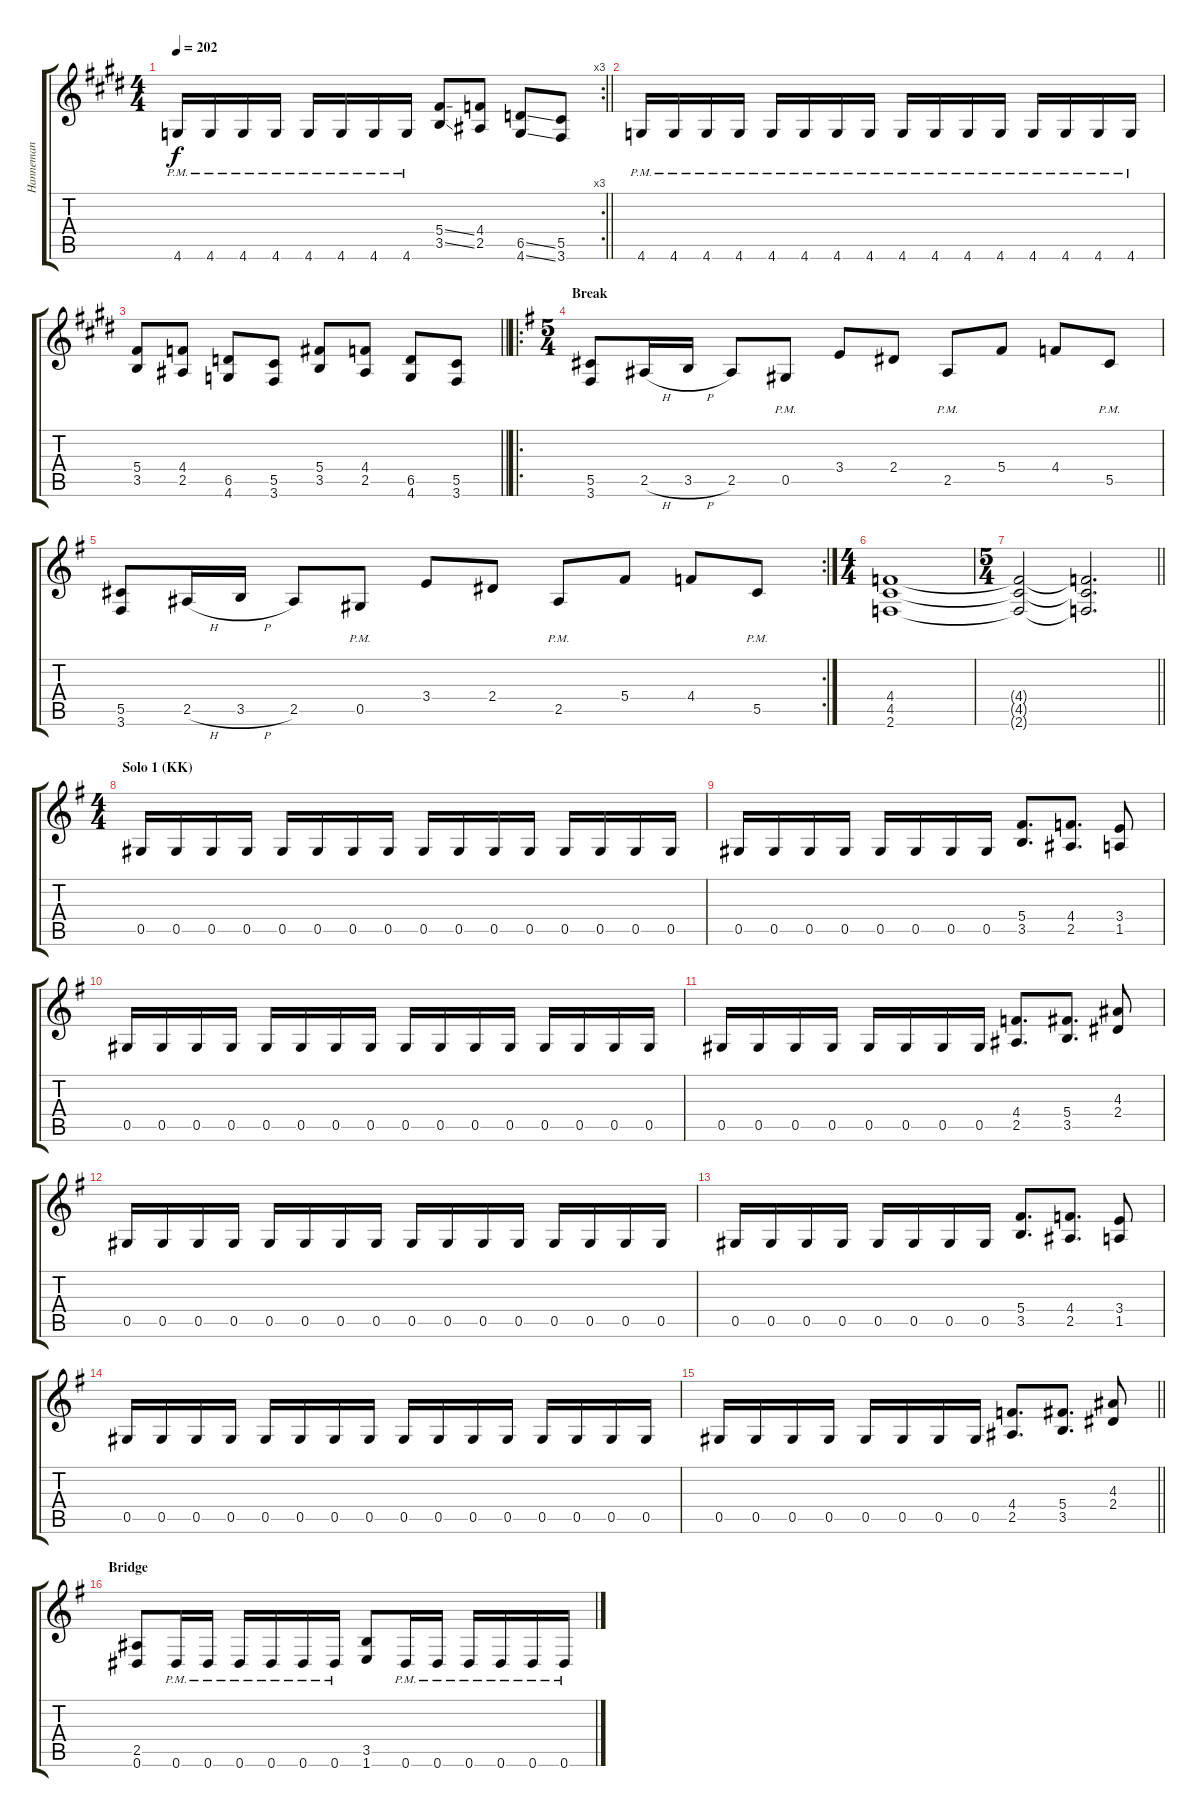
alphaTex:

\track ("Hanneman" "Hanneman") {instrument distortionguitar}
\staff {score tabs}
\tuning (Eb4 Bb3 Gb3 Db3 Ab2 Eb2) {hide}
\rc 3
\ts (4 4)
\tempo 202
\clef g2
\barLineRight lightlight
\ks e
4.6{pm}.16{dy f} 4.6{pm}.16 4.6{pm}.16 4.6{pm}.16 4.6{pm}.16 4.6{pm}.16 4.6{pm}.16 4.6{pm}.16 (5.4{ss} 3.5{ss}).8 (4.4 2.5).8 (6.5{ss} 4.6{ss}).8 (5.5 3.6).8 |
4.6{pm}.16 4.6{pm}.16 4.6{pm}.16 4.6{pm}.16 4.6{pm}.16 4.6{pm}.16 4.6{pm}.16 4.6{pm}.16 4.6{pm}.16 4.6{pm}.16 4.6{pm}.16 4.6{pm}.16 4.6{pm}.16 4.6{pm}.16 4.6{pm}.16 4.6{pm}.16 |
\barLineRight lightlight
(5.4 3.5).8 (4.4 2.5).8 (6.5 4.6).8 (5.5 3.6).8 (5.4 3.5).8 (4.4 2.5).8 (6.5 4.6).8 (5.5 3.6).8 |
\ro
\ts (5 4)
\section ("" "Break")
\ks g
(5.5 3.6).8 2.5{h}.16 3.5{h}.16 2.5.8 0.5{pm}.8 3.4.8 2.4.8 2.5{pm}.8 5.4.8 4.4.8 5.5{pm}.8 |
\rc 2
(5.5 3.6).8 2.5{h}.16 3.5{h}.16 2.5.8 0.5{pm}.8 3.4.8 2.4.8 2.5{pm}.8 5.4.8 4.4.8 5.5{pm}.8 |
\ts (4 4)
(4.4 4.5 2.6).1 |
\ts (5 4)
\barLineRight lightlight
(4.4{t} 4.5{t} 2.6{t}).2 (4.4{t} 4.5{t} 2.6{t}).2{d} |
\ts (4 4)
\section ("" "Solo 1 (KK)")
0.5.16 0.5.16 0.5.16 0.5.16 0.5.16 0.5.16 0.5.16 0.5.16 0.5.16 0.5.16 0.5.16 0.5.16 0.5.16 0.5.16 0.5.16 0.5.16 |
0.5.16 0.5.16 0.5.16 0.5.16 0.5.16 0.5.16 0.5.16 0.5.16 (5.4 3.5).8{d} (4.4 2.5).8{d} (3.4 1.5).8 |
0.5.16 0.5.16 0.5.16 0.5.16 0.5.16 0.5.16 0.5.16 0.5.16 0.5.16 0.5.16 0.5.16 0.5.16 0.5.16 0.5.16 0.5.16 0.5.16 |
0.5.16 0.5.16 0.5.16 0.5.16 0.5.16 0.5.16 0.5.16 0.5.16 (4.4 2.5).8{d} (5.4 3.5).8{d} (4.3 2.4).8 |
0.5.16 0.5.16 0.5.16 0.5.16 0.5.16 0.5.16 0.5.16 0.5.16 0.5.16 0.5.16 0.5.16 0.5.16 0.5.16 0.5.16 0.5.16 0.5.16 |
0.5.16 0.5.16 0.5.16 0.5.16 0.5.16 0.5.16 0.5.16 0.5.16 (5.4 3.5).8{d} (4.4 2.5).8{d} (3.4 1.5).8 |
0.5.16 0.5.16 0.5.16 0.5.16 0.5.16 0.5.16 0.5.16 0.5.16 0.5.16 0.5.16 0.5.16 0.5.16 0.5.16 0.5.16 0.5.16 0.5.16 |
\barLineRight lightlight
0.5.16 0.5.16 0.5.16 0.5.16 0.5.16 0.5.16 0.5.16 0.5.16 (4.4 2.5).8{d} (5.4 3.5).8{d} (4.3 2.4).8 |
\section ("" "Bridge")
(2.5 0.6).8{volume 14} 0.6{pm}.16 0.6{pm}.16 0.6{pm}.16 0.6{pm}.16 0.6{pm}.16 0.6{pm}.16 (3.5 1.6).8 0.6{pm}.16 0.6{pm}.16 0.6{pm}.16 0.6{pm}.16 0.6{pm}.16 0.6{pm}.16
